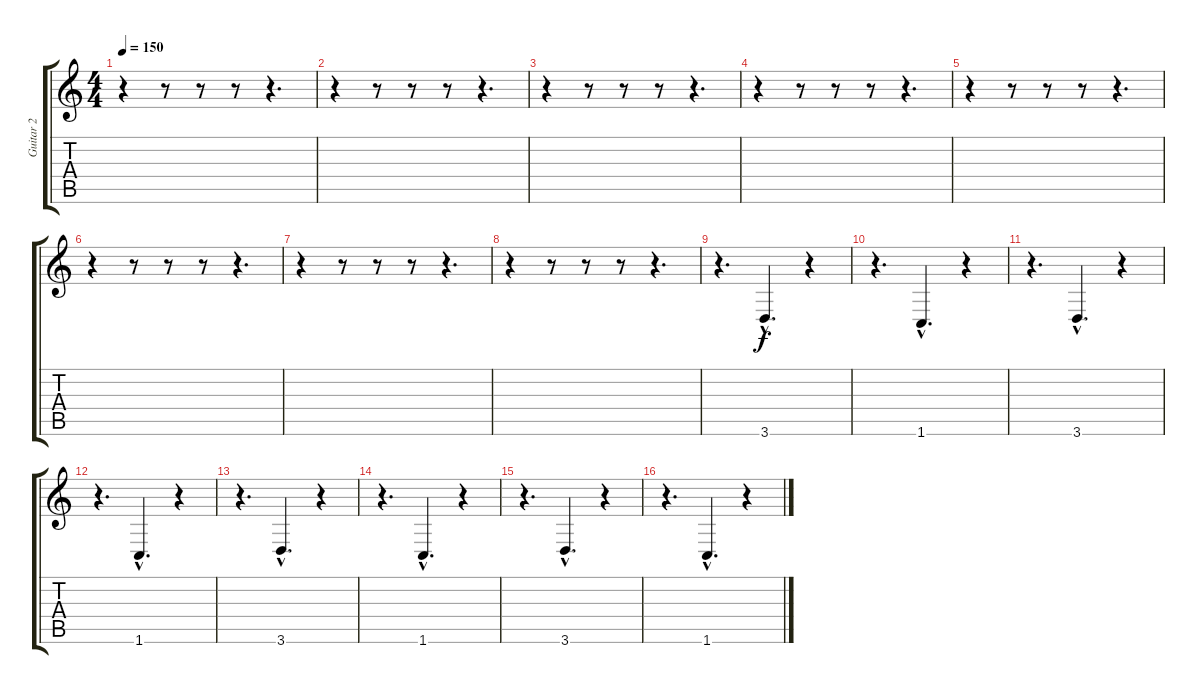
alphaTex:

\track ("Guitar 2" "Guitar 2") {instrument electricbasspick}
\staff {score tabs}
\tuning (B3 Gb3 D3 A2 E2 B1) {hide}
\ts (4 4)
\tempo 150
\clef g2
\ks c
r.4{dy f} r.8 r.8 r.8 r.4{d} |
r.4 r.8 r.8 r.8 r.4{d} |
r.4 r.8 r.8 r.8 r.4{d} |
r.4 r.8 r.8 r.8 r.4{d} |
r.4 r.8 r.8 r.8 r.4{d} |
r.4 r.8 r.8 r.8 r.4{d} |
r.4 r.8 r.8 r.8 r.4{d} |
r.4 r.8 r.8 r.8 r.4{d} |
r.4{d} 3.6{hac}.4{d} r.4 |
r.4{d} 1.6{hac}.4{d} r.4 |
r.4{d} 3.6{hac}.4{d} r.4 |
r.4{d} 1.6{hac}.4{d} r.4 |
r.4{d} 3.6{hac}.4{d} r.4 |
r.4{d} 1.6{hac}.4{d} r.4 |
r.4{d} 3.6{hac}.4{d} r.4 |
r.4{d} 1.6{hac}.4{d} r.4
